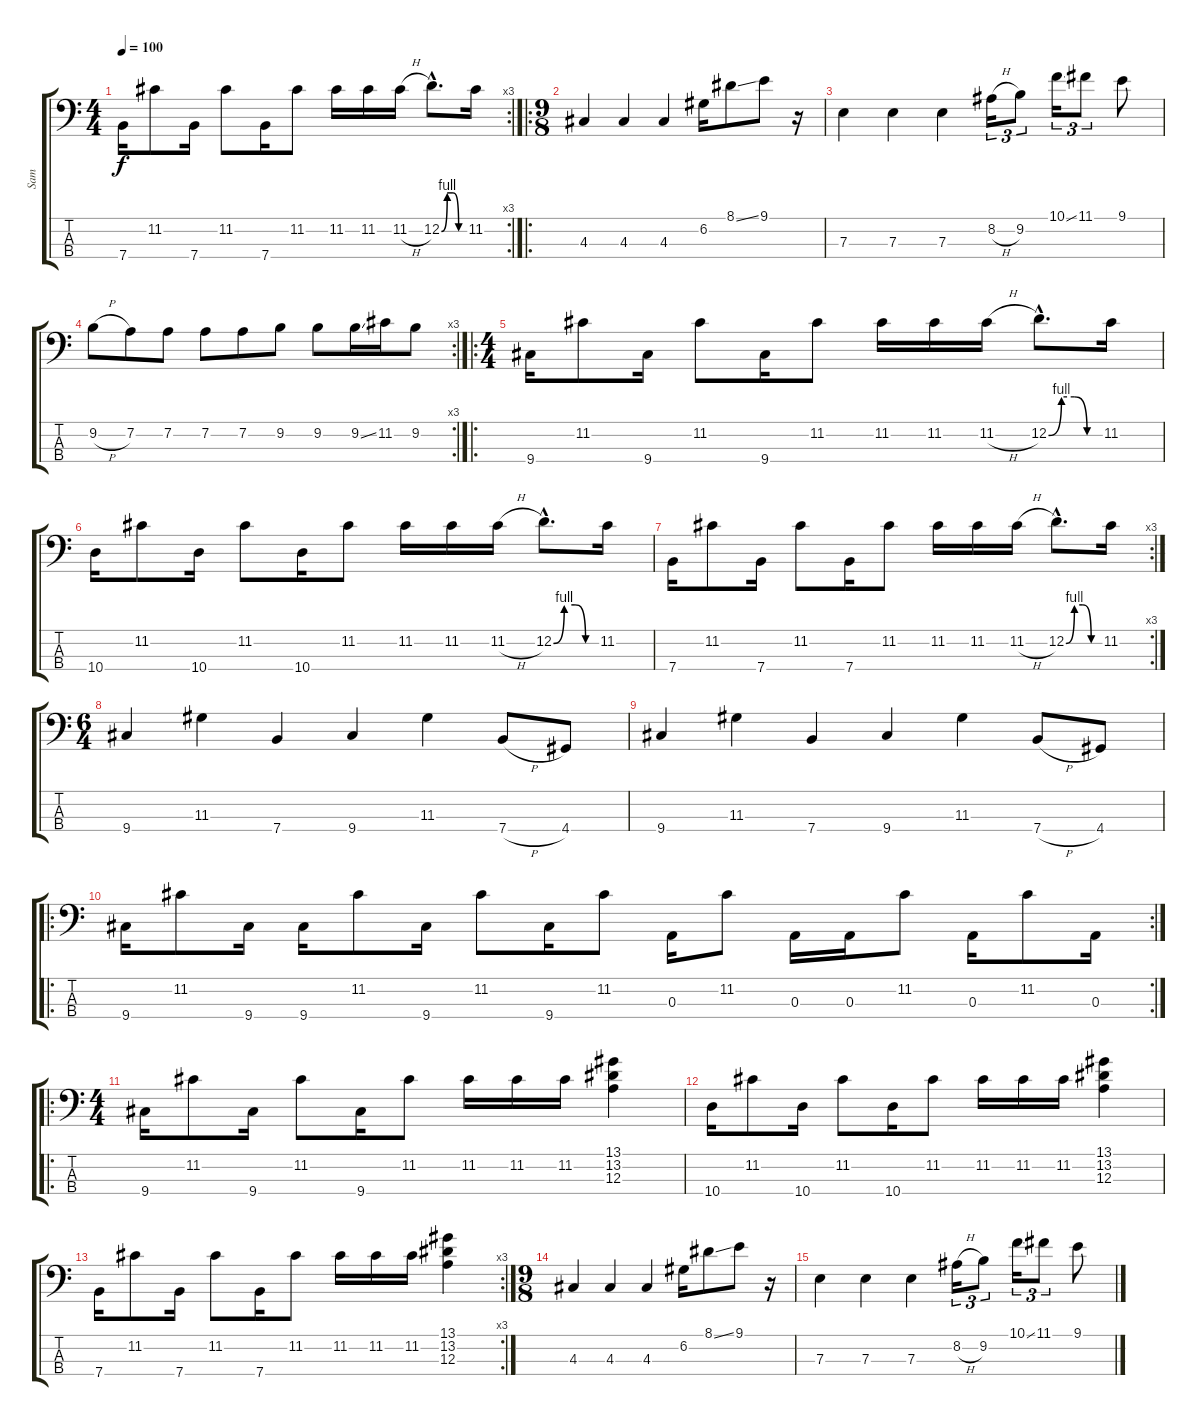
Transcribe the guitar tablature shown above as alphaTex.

\track ("Sam" "Sam") {instrument electricbassfinger}
\staff {score tabs}
\tuning (G2 D2 A1 E1) {hide}
\rc 3
\ts (4 4)
\tempo 100
\clef f4
\ks c
7.4.16{dy f} 11.2.8 7.4.16 11.2.8 7.4.16 11.2.8 11.2.16 11.2.16 11.2{h}.16 12.2{be (custom 0 0 15 4 30 4 45 0 60 0) hac}.8{d} 11.2.16 |
\ro
\ts (9 8)
4.3.4 4.3.4 4.3.4 6.2.16 8.1{ss}.8 9.1.8 r.16 |
7.3.4 7.3.4 7.3.4 8.2{h}.16{tu (3 2)} 9.2.8{tu (3 2)} 10.1{ss}.16{tu (3 2)} 11.1.8{tu (3 2)} 9.1.8 |
\rc 3
9.2{h}.8 7.2.8 7.2.8 7.2.8 7.2.8 9.2.8 9.2.8 9.2{ss}.16 11.2.16 9.2.8 |
\ro
\ts (4 4)
9.4.16 11.2.8 9.4.16 11.2.8 9.4.16 11.2.8 11.2.16 11.2.16 11.2{h}.16 12.2{be (custom 0 0 15 4 30 4 45 0 60 0) hac}.8{d} 11.2.16 |
10.4.16 11.2.8 10.4.16 11.2.8 10.4.16 11.2.8 11.2.16 11.2.16 11.2{h}.16 12.2{be (custom 0 0 15 4 30 4 45 0 60 0) hac}.8{d} 11.2.16 |
\rc 3
7.4.16 11.2.8 7.4.16 11.2.8 7.4.16 11.2.8 11.2.16 11.2.16 11.2{h}.16 12.2{be (custom 0 0 15 4 30 4 45 0 60 0) hac}.8{d} 11.2.16 |
\ts (6 4)
9.4.4 11.3.4 7.4.4 9.4.4 11.3.4 7.4{h}.8 4.4.8 |
9.4.4 11.3.4 7.4.4 9.4.4 11.3.4 7.4{h}.8 4.4.8 |
\ro
\rc 2
9.4.16 11.2.8 9.4.16 9.4.16 11.2.8 9.4.16 11.2.8 9.4.16 11.2.8 0.3.16 11.2.8 0.3.16 0.3.16 11.2.8 0.3.16 11.2.8 0.3.16 |
\ro
\ts (4 4)
9.4.16 11.2.8 9.4.16 11.2.8 9.4.16 11.2.8 11.2.16 11.2.16 11.2.16 (13.1 13.2 12.3).4 |
10.4.16 11.2.8 10.4.16 11.2.8 10.4.16 11.2.8 11.2.16 11.2.16 11.2.16 (13.1 13.2 12.3).4 |
\rc 3
7.4.16 11.2.8 7.4.16 11.2.8 7.4.16 11.2.8 11.2.16 11.2.16 11.2.16 (13.1 13.2 12.3).4 |
\ts (9 8)
4.3.4 4.3.4 4.3.4 6.2.16 8.1{ss}.8 9.1.8 r.16 |
7.3.4{volume 3} 7.3.4 7.3.4 8.2{h}.16{tu (3 2)} 9.2.8{tu (3 2)} 10.1{ss}.16{tu (3 2)} 11.1.8{tu (3 2)} 9.1.8
